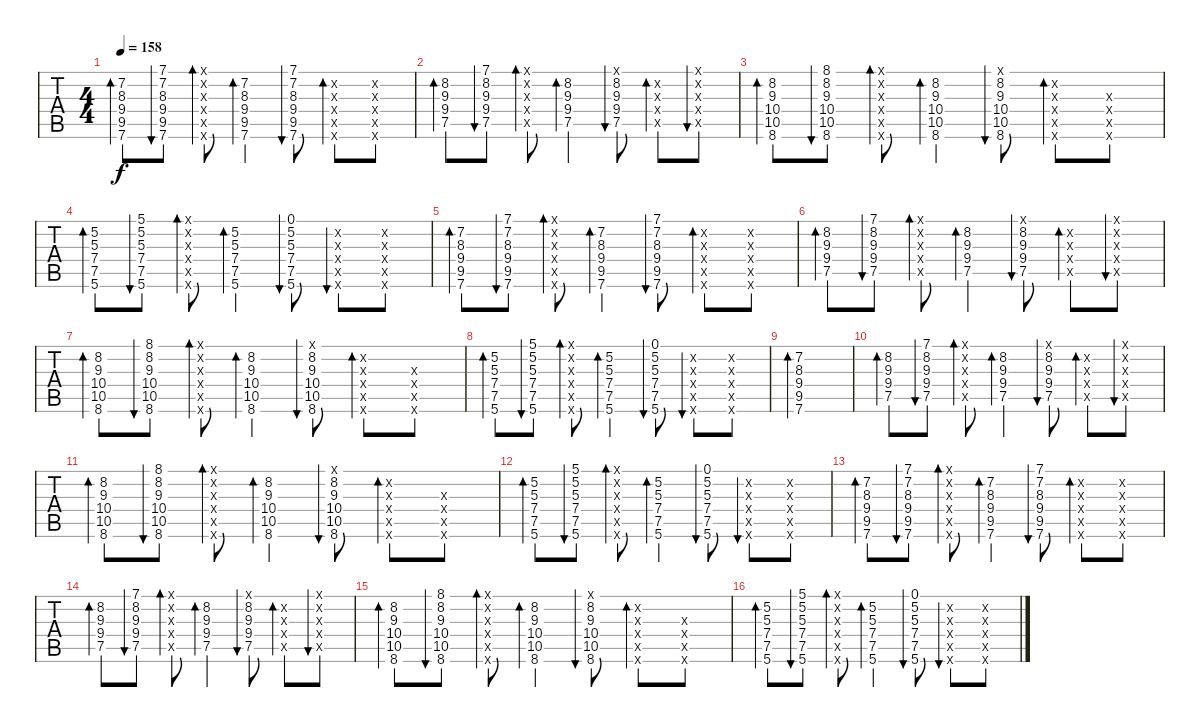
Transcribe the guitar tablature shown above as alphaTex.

\track ("   " "   ") {instrument electricguitarjazz}
\staff {tabs}
\tuning (D4 A3 F3 C3 G2 D2) {hide}
\ts (4 4)
\tempo 158
\clef g2
\ks c
(7.2 8.3 9.4 9.5 7.6).8{bd 120 dy f} (7.1 7.2 8.3 9.4 9.5 7.6).8{bu 60} (7.1{x} 7.2{x} 8.3{x} 9.4{x} 9.5{x} 7.6{x}).8{bd 60} (7.2 8.3 9.4 9.5 7.6).4{bd 60} (7.1 7.2 8.3 9.4 9.5 7.6).8{bu 60} (7.2{x} 8.3{x} 9.4{x} 9.5{x} 7.6{x}).8{bd 120} (7.2{x} 8.3{x} 9.4{x} 9.5{x} 7.6{x}).8 |
(8.2 9.3 9.4 7.5).8{bd 120} (7.1 8.2 9.3 9.4 7.5).8{bu 60} (7.1{x} 8.2{x} 9.3{x} 9.4{x} 7.5{x}).8{bd 60} (8.2 9.3 9.4 7.5).4{bd 60} (7.1{x} 8.2 9.3 9.4 7.5).8{bu 60} (8.2{x} 9.3{x} 9.4{x} 7.5{x}).8{bd 120} (7.1{x} 8.2{x} 9.3{x} 9.4{x} 7.5{x}).8{bu 120} |
(8.2 9.3 10.4 10.5 8.6).8{bd 120} (8.1 8.2 9.3 10.4 10.5 8.6).8{bu 60} (8.1{x} 8.2{x} 9.3{x} 10.4{x} 10.5{x} 8.6{x}).8{bd 60} (8.2 9.3 10.4 10.5 8.6).4{bd 60} (8.1{x} 8.2 9.3 10.4 10.5 8.6).8{bu 60} (8.2{x} 9.3{x} 10.4{x} 10.5{x} 8.6{x}).8{bd 60} (9.3{x} 10.4{x} 10.5{x} 8.6{x}).8 |
(5.2 5.3 7.4 7.5 5.6).8{bd 120} (5.1 5.2 5.3 7.4 7.5 5.6).8{bu 60} (5.1{x} 5.2{x} 5.3{x} 7.4{x} 7.5{x} 5.6{x}).8{bd 60} (5.2 5.3 7.4 7.5 5.6).4{bd 60} (0.1 5.2 5.3 7.4 7.5 5.6).8{bu 60} (5.2{x} 5.3{x} 7.4{x} 7.5{x} 5.6{x}).8{bu 120} (5.2{x} 5.3{x} 7.4{x} 7.5{x} 5.6{x}).8 |
(7.2 8.3 9.4 9.5 7.6).8{bd 120} (7.1 7.2 8.3 9.4 9.5 7.6).8{bu 60} (7.1{x} 7.2{x} 8.3{x} 9.4{x} 9.5{x} 7.6{x}).8{bd 60} (7.2 8.3 9.4 9.5 7.6).4{bd 60} (7.1 7.2 8.3 9.4 9.5 7.6).8{bu 60} (7.2{x} 8.3{x} 9.4{x} 9.5{x} 7.6{x}).8{bd 120} (7.2{x} 8.3{x} 9.4{x} 9.5{x} 7.6{x}).8 |
(8.2 9.3 9.4 7.5).8{bd 120} (7.1 8.2 9.3 9.4 7.5).8{bu 60} (7.1{x} 8.2{x} 9.3{x} 9.4{x} 7.5{x}).8{bd 60} (8.2 9.3 9.4 7.5).4{bd 60} (7.1{x} 8.2 9.3 9.4 7.5).8{bu 60} (8.2{x} 9.3{x} 9.4{x} 7.5{x}).8{bd 120} (7.1{x} 8.2{x} 9.3{x} 9.4{x} 7.5{x}).8{bu 120} |
(8.2 9.3 10.4 10.5 8.6).8{bd 120} (8.1 8.2 9.3 10.4 10.5 8.6).8{bu 60} (8.1{x} 8.2{x} 9.3{x} 10.4{x} 10.5{x} 8.6{x}).8{bd 60} (8.2 9.3 10.4 10.5 8.6).4{bd 60} (8.1{x} 8.2 9.3 10.4 10.5 8.6).8{bu 60} (8.2{x} 9.3{x} 10.4{x} 10.5{x} 8.6{x}).8{bd 60} (9.3{x} 10.4{x} 10.5{x} 8.6{x}).8 |
(5.2 5.3 7.4 7.5 5.6).8{bd 120} (5.1 5.2 5.3 7.4 7.5 5.6).8{bu 60} (5.1{x} 5.2{x} 5.3{x} 7.4{x} 7.5{x} 5.6{x}).8{bd 60} (5.2 5.3 7.4 7.5 5.6).4{bd 60} (0.1 5.2 5.3 7.4 7.5 5.6).8{bu 60} (5.2{x} 5.3{x} 7.4{x} 7.5{x} 5.6{x}).8{bu 120} (5.2{x} 5.3{x} 7.4{x} 7.5{x} 5.6{x}).8 |
(7.2 8.3 9.4 9.5 7.6).1{bd 120} |
(8.2 9.3 9.4 7.5).8{bd 120} (7.1 8.2 9.3 9.4 7.5).8{bu 60} (7.1{x} 8.2{x} 9.3{x} 9.4{x} 7.5{x}).8{bd 60} (8.2 9.3 9.4 7.5).4{bd 60} (7.1{x} 8.2 9.3 9.4 7.5).8{bu 60} (8.2{x} 9.3{x} 9.4{x} 7.5{x}).8{bd 120} (7.1{x} 8.2{x} 9.3{x} 9.4{x} 7.5{x}).8{bu 120} |
(8.2 9.3 10.4 10.5 8.6).8{bd 120} (8.1 8.2 9.3 10.4 10.5 8.6).8{bu 60} (8.1{x} 8.2{x} 9.3{x} 10.4{x} 10.5{x} 8.6{x}).8{bd 60} (8.2 9.3 10.4 10.5 8.6).4{bd 60} (8.1{x} 8.2 9.3 10.4 10.5 8.6).8{bu 60} (8.2{x} 9.3{x} 10.4{x} 10.5{x} 8.6{x}).8{bd 60} (9.3{x} 10.4{x} 10.5{x} 8.6{x}).8 |
(5.2 5.3 7.4 7.5 5.6).8{bd 120} (5.1 5.2 5.3 7.4 7.5 5.6).8{bu 60} (5.1{x} 5.2{x} 5.3{x} 7.4{x} 7.5{x} 5.6{x}).8{bd 60} (5.2 5.3 7.4 7.5 5.6).4{bd 60} (0.1 5.2 5.3 7.4 7.5 5.6).8{bu 60} (5.2{x} 5.3{x} 7.4{x} 7.5{x} 5.6{x}).8{bu 120} (5.2{x} 5.3{x} 7.4{x} 7.5{x} 5.6{x}).8 |
(7.2 8.3 9.4 9.5 7.6).8{bd 120} (7.1 7.2 8.3 9.4 9.5 7.6).8{bu 60} (7.1{x} 7.2{x} 8.3{x} 9.4{x} 9.5{x} 7.6{x}).8{bd 60} (7.2 8.3 9.4 9.5 7.6).4{bd 60} (7.1 7.2 8.3 9.4 9.5 7.6).8{bu 60} (7.2{x} 8.3{x} 9.4{x} 9.5{x} 7.6{x}).8{bd 120} (7.2{x} 8.3{x} 9.4{x} 9.5{x} 7.6{x}).8 |
(8.2 9.3 9.4 7.5).8{bd 120} (7.1 8.2 9.3 9.4 7.5).8{bu 60} (7.1{x} 8.2{x} 9.3{x} 9.4{x} 7.5{x}).8{bd 60} (8.2 9.3 9.4 7.5).4{bd 60} (7.1{x} 8.2 9.3 9.4 7.5).8{bu 60} (8.2{x} 9.3{x} 9.4{x} 7.5{x}).8{bd 120} (7.1{x} 8.2{x} 9.3{x} 9.4{x} 7.5{x}).8{bu 120} |
(8.2 9.3 10.4 10.5 8.6).8{bd 120} (8.1 8.2 9.3 10.4 10.5 8.6).8{bu 60} (8.1{x} 8.2{x} 9.3{x} 10.4{x} 10.5{x} 8.6{x}).8{bd 60} (8.2 9.3 10.4 10.5 8.6).4{bd 60} (8.1{x} 8.2 9.3 10.4 10.5 8.6).8{bu 60} (8.2{x} 9.3{x} 10.4{x} 10.5{x} 8.6{x}).8{bd 60} (9.3{x} 10.4{x} 10.5{x} 8.6{x}).8 |
(5.2 5.3 7.4 7.5 5.6).8{bd 120} (5.1 5.2 5.3 7.4 7.5 5.6).8{bu 60} (5.1{x} 5.2{x} 5.3{x} 7.4{x} 7.5{x} 5.6{x}).8{bd 60} (5.2 5.3 7.4 7.5 5.6).4{bd 60} (0.1 5.2 5.3 7.4 7.5 5.6).8{bu 60} (5.2{x} 5.3{x} 7.4{x} 7.5{x} 5.6{x}).8{bu 120} (5.2{x} 5.3{x} 7.4{x} 7.5{x} 5.6{x}).8
